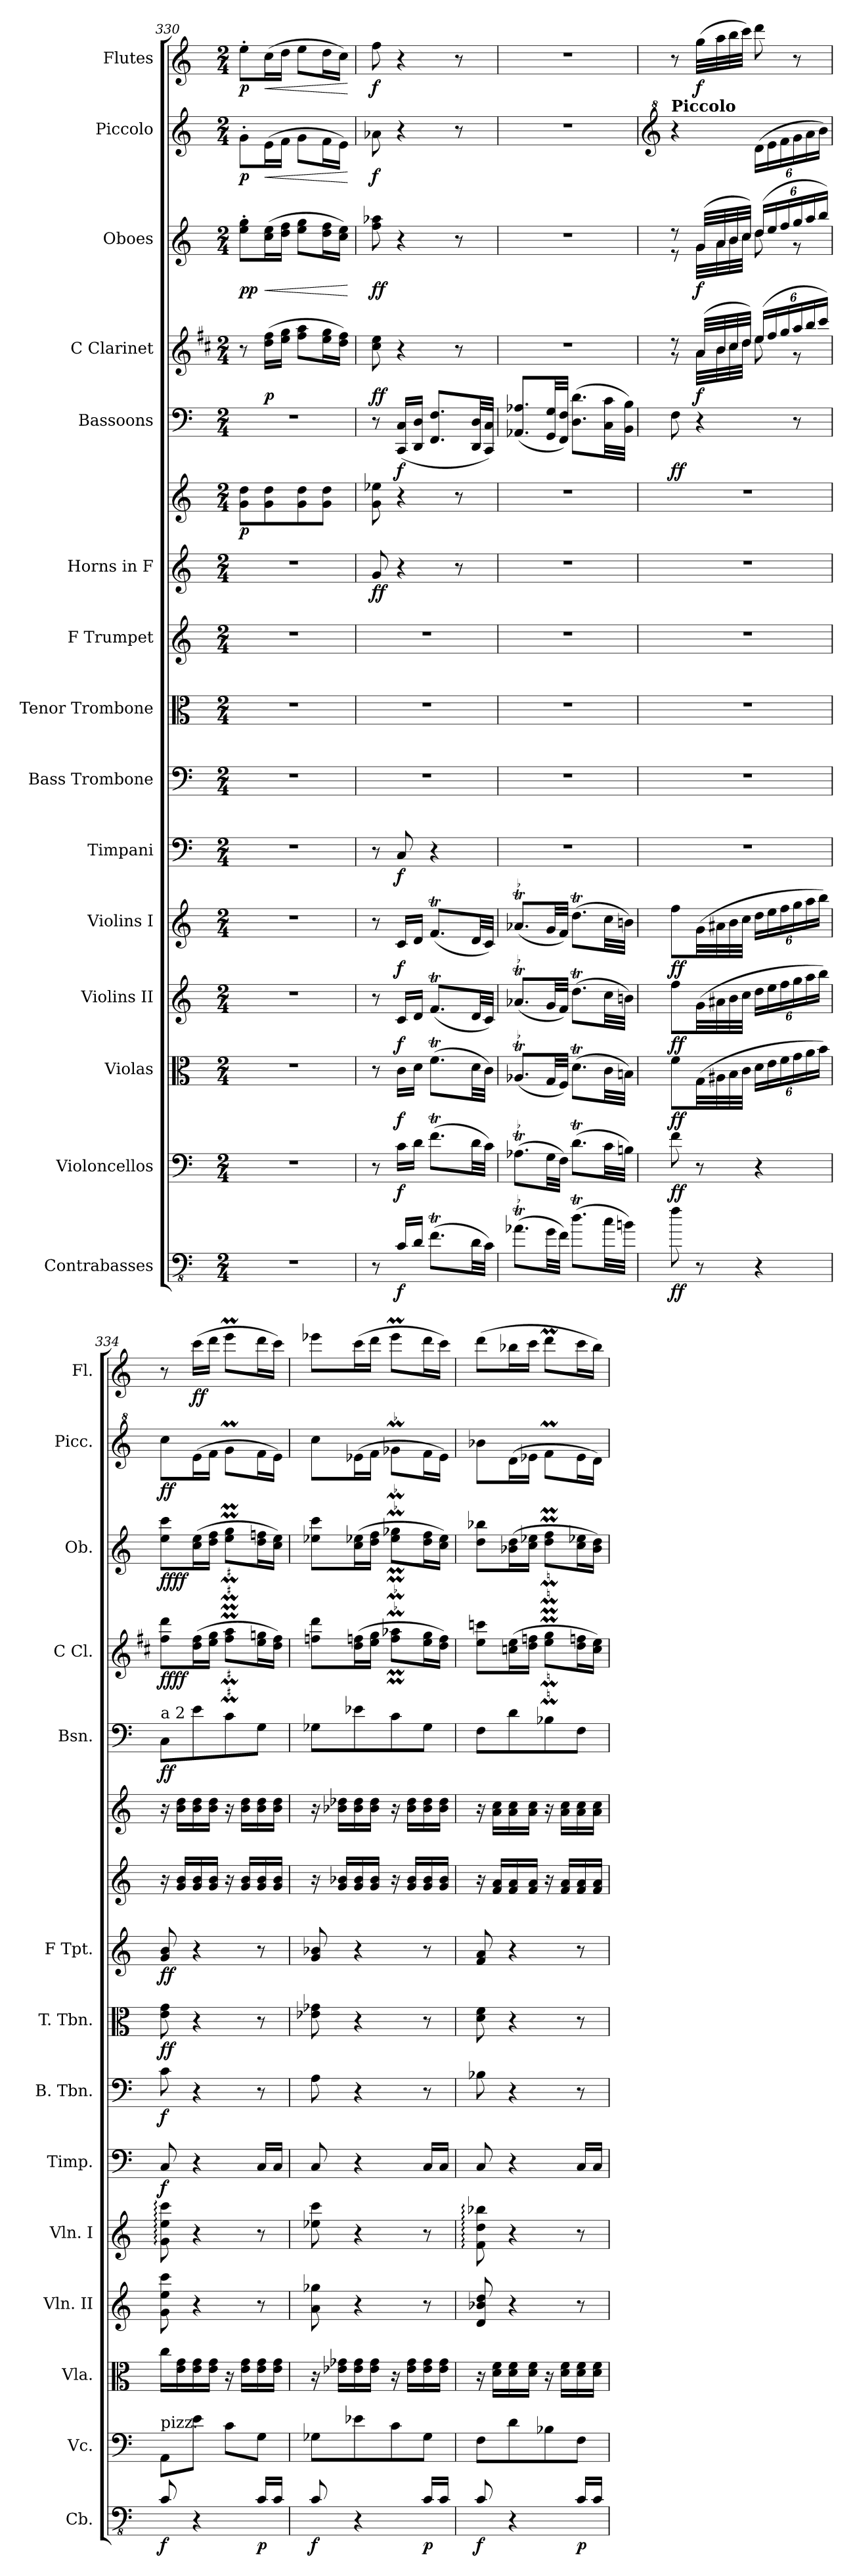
**kern	**dynam	**kern	**dynam	**kern	**dynam	**kern	**dynam	**kern	**dynam	**kern	**dynam	**kern	**dynam	**kern	**dynam	**kern	**dynam	**kern	**kern	**dynam	**kern	**dynam	**kern	**dynam	**kern	**dynam	**kern	**dynam	**kern	**dynam
*part15	*part15	*part14	*part14	*part13	*part13	*part12	*part12	*part11	*part11	*part10	*part10	*part9	*part9	*part8	*part8	*part7	*part7	*part6	*part6	*part6	*part5	*part5	*part4	*part4	*part3	*part3	*part2	*part2	*part1	*part1
*staff16	*staff16	*staff15	*staff15	*staff14	*staff14	*staff13	*staff13	*staff12	*staff12	*staff11	*staff11	*staff10	*staff10	*staff9	*staff9	*staff8	*staff8	*staff7	*staff6	*staff6/7	*staff5	*staff5	*staff4	*staff4	*staff3	*staff3	*staff2	*staff2	*staff1	*staff1
*I"Contrabasses	*	*I"Violoncellos	*	*I"Violas	*	*I"Violins II	*	*I"Violins I	*	*I"Timpani	*	*I"Bass Trombone	*	*I"Tenor Trombone	*	*I"F Trumpet	*	*I"Horns in F	*	*	*I"Bassoons	*	*I"C Clarinet	*	*I"Oboes	*	*I"Piccolo	*	*I"Flutes	*
*I'Cb.	*	*I'Vc.	*	*I'Vla.	*	*I'Vln. II	*	*I'Vln. I	*	*I'Timp.	*	*I'B. Tbn.	*	*I'T. Tbn.	*	*I'F Tpt.	*	*	*	*	*I'Bsn.	*	*I'C Cl.	*	*I'Ob.	*	*I'Picc.	*	*I'Fl.	*
*clefFv4	*	*clefF4	*	*clefC3	*	*clefG2	*	*clefG2	*	*clefF4	*	*clefF4	*	*clefC3	*	*clefG2	*	*clefG2	*clefG2	*	*clefF4	*	*clefG2	*	*clefG2	*	*clefG2	*	*clefG2	*
*ITrd7c12	*	*	*	*	*	*	*	*	*	*	*	*	*	*	*	*ITrd-3c-5	*	*ITrd4c7	*ITrd4c7	*	*	*	*ITrd1c2	*	*	*	*ITrd-7c-12	*	*	*
*k[]	*	*k[]	*	*k[]	*	*k[]	*	*k[]	*	*k[]	*	*k[]	*	*k[]	*	*k[b-]	*	*k[b-]	*k[b-]	*	*k[]	*	*k[]	*	*k[]	*	*k[]	*	*k[]	*
*M2/4	*	*M2/4	*	*M2/4	*	*M2/4	*	*M2/4	*	*M2/4	*	*M2/4	*	*M2/4	*	*M2/4	*	*M2/4	*M2/4	*	*M2/4	*	*M2/4	*	*M2/4	*	*M2/4	*	*M2/4	*
=330	=330	=330	=330	=330	=330	=330	=330	=330	=330	=330	=330	=330	=330	=330	=330	=330	=330	=330	=330	=330	=330	=330	=330	=330	=330	=330	=330	=330	=330	=330
!	!	!	!	!	!	!	!	!	!	!	!	!	!	!	!	!	!	!	!	!LO:DY:b	!	!	!	!	!	!LO:DY:b	!	!	!	!
!	!	!	!	!	!	!	!	!	!	!	!	!	!	!	!	!	!	!	!	!	!	!	!	!	!	!LO:DY:n=1:b	!	!LO:DY:b	!	!LO:DY:b
2r	.	2r	.	2r	.	2r	.	2r	.	2r	.	2r	.	2r	.	2r	.	2r	8c\ 8g\L	p	2r	.	8r	.	8ee\' 8gg\'L	p p	8gg'\L	p	8ee'\L	p
!	!	!	!	!	!	!	!	!	!	!	!	!	!	!	!	!	!	!	!	!	!	!	!	!LO:DY:b	!	!LO:HP:b	!	!LO:HP:b	!	!LO:HP:b
.	.	.	.	.	.	.	.	.	.	.	.	.	.	.	.	.	.	.	8c\ 8g\	.	.	.	(>16cc\ 16ee\LL	p	(>16cc\ 16ee\L	<	(>16ee\L	<	(>16cc\L	<
.	.	.	.	.	.	.	.	.	.	.	.	.	.	.	.	.	.	.	.	.	.	.	16dd\ 16ff\JJ	.	16dd\ 16ff\JJ	.	16ff\JJ	.	16dd\JJ	.
.	.	.	.	.	.	.	.	.	.	.	.	.	.	.	.	.	.	.	8c\ 8g\	.	.	.	8ee\ 8gg\L	.	8ee\ 8gg\L	.	8gg\L	.	8ee\L	.
.	.	.	.	.	.	.	.	.	.	.	.	.	.	.	.	.	.	.	8c\ 8g\J	.	.	.	16dd\ 16ff\L	.	16dd\ 16ff\L	.	16ff\L	.	16dd\L	.
.	.	.	.	.	.	.	.	.	.	.	.	.	.	.	.	.	.	.	.	.	.	.	16cc\ 16ee\JJ)	.	16cc\ 16ee\JJ)	.	16ee\JJ)	.	16cc\JJ)	.
.	.	.	.	.	.	.	.	.	.	.	.	.	.	.	.	.	.	.	.	.	.	.	.	.	.	[	.	[	.	[
=331	=331	=331	=331	=331	=331	=331	=331	=331	=331	=331	=331	=331	=331	=331	=331	=331	=331	=331	=331	=331	=331	=331	=331	=331	=331	=331	=331	=331	=331	=331
!	!	!	!	!	!	!	!	!	!	!	!	!	!	!	!	!	!	!	!	!LO:DY:b=2	!	!	!	!	!	!	!	!	!	!
!	!	!	!	!	!	!	!	!	!	!	!	!	!	!	!	!	!	!	!	!LO:DY:n=1:b	!	!	!	!LO:DY:b	!	!	!	!	!	!
!	!	!	!	!	!	!	!	!	!	!	!	!	!	!	!	!	!	!	!	!	!	!	!	!LO:DY:n=1:b	!	!LO:DY:b	!	!	!	!
!	!	!	!	!	!	!	!	!	!	!	!	!	!	!	!	!	!	!	!	!	!	!	!	!	!	!LO:DY:n=1:b	!	!LO:DY:b	!	!LO:DY:b
8r	.	8r	.	8r	.	8r	.	8r	.	8r	.	2r	.	2r	.	2r	.	8c/	8c\ 8a-X\	f f	8r	.	8b\ 8dd\	f f	8ff\ 8aa-X\	f f	8aa-X\	f	8ff\	f
!	!LO:DY:b	!	!LO:DY:b	!	!LO:DY:b	!	!LO:DY:b	!	!LO:DY:b	!	!LO:DY:b	!	!	!	!	!	!	!	!	!	!	!LO:DY:b	!	!	!	!	!	!	!	!
16CC/LL	f	16c\LL	f	16c\LL	f	16c/LL	f	16c/LL	f	8C/	f	.	.	.	.	.	.	4r	4r	.	(<16CC/ 16C/LL	f	4r	.	4r	.	4r	.	4r	.
16DD/JJ	.	16d\JJ	.	16d\JJ	.	16d/JJ	.	16d/JJ	.	.	.	.	.	.	.	.	.	.	.	.	16DD/ 16D/JJ	.	.	.	.	.	.	.	.	.
(>8.FFT\L	.	(>8.fT\L	.	(>8.fT\L	.	(<8.fT/L	.	(<8.fT/L	.	4r	.	.	.	.	.	.	.	.	.	.	8.FF/ 8.F/L	.	.	.	.	.	.	.	.	.
.	.	.	.	.	.	.	.	.	.	.	.	.	.	.	.	.	.	8r	8r	.	.	.	8r	.	8r	.	8r	.	8r	.
32DD\LL	.	32d\LL	.	32d\LL	.	32d/LL	.	32d/LL	.	.	.	.	.	.	.	.	.	.	.	.	32DD/ 32D/LL	.	.	.	.	.	.	.	.	.
32CC\JJJ)	.	32c\JJJ)	.	32c\JJJ)	.	32c/JJJ)	.	32c/JJJ)	.	.	.	.	.	.	.	.	.	.	.	.	32CC/ 32C/JJJ)	.	.	.	.	.	.	.	.	.
=332	=332	=332	=332	=332	=332	=332	=332	=332	=332	=332	=332	=332	=332	=332	=332	=332	=332	=332	=332	=332	=332	=332	=332	=332	=332	=332	=332	=332	=332	=332
(>8.AA-XT\L	.	(>8.A-XT\L	.	(<8.A-XT/L	.	(<8.a-XT/L	.	(<8.a-XT/L	.	2r	.	2r	.	2r	.	2r	.	2r	2r	.	(<8.AA-X/ 8.A-X/L	.	2r	.	2r	.	2r	.	2r	.
32GG\LL	.	32G\LL	.	32G/LL	.	32g/LL	.	32g/LL	.	.	.	.	.	.	.	.	.	.	.	.	32GG/ 32G/LL	.	.	.	.	.	.	.	.	.
32FF\JJJ)	.	32F\JJJ)	.	32F/JJJ)	.	32f/JJJ)	.	32f/JJJ)	.	.	.	.	.	.	.	.	.	.	.	.	32FF/ 32F/JJJ)	.	.	.	.	.	.	.	.	.
(>8.DT\L	.	(>8.dT\L	.	(>8.dT\L	.	(>8.ddT\L	.	(>8.ddT\L	.	.	.	.	.	.	.	.	.	.	.	.	(>8.D\ 8.d\L	.	.	.	.	.	.	.	.	.
32C\LL	.	32c\LL	.	32c\LL	.	32cc\LL	.	32cc\LL	.	.	.	.	.	.	.	.	.	.	.	.	32C\ 32c\LL	.	.	.	.	.	.	.	.	.
32BB\JJJ)	.	32B\JJJ)	.	32B\JJJ)	.	32b\JJJ)	.	32b\JJJ)	.	.	.	.	.	.	.	.	.	.	.	.	32BB\ 32B\JJJ)	.	.	.	.	.	.	.	.	.
!!LO:PB:g=z
=333	=333	=333	=333	=333	=333	=333	=333	=333	=333	=333	=333	=333	=333	=333	=333	=333	=333	=333	=333	=333	=333	=333	=333	=333	=333	=333	=333	=333	=333	=333
*	*	*	*	*	*	*	*	*	*	*	*	*	*	*	*	*	*	*	*	*	*	*	*	*	*	*	*clefG^2	*	*	*
*	*	*	*	*	*	*	*	*	*	*	*	*	*	*	*	*	*	*	*	*	*	*	*^	*	*^	*	*	*	*	*
!	!	!	!	!	!	!	!	!	!	!	!	!	!	!	!	!	!	!	!	!	!	!	!	!	!	!	!	!	!LO:TX:a:B:t=Piccolo	!	!	!
!	!LO:DY:b	!	!LO:DY:b	!	!LO:DY:b	!	!LO:DY:b	!	!LO:DY:b	!	!	!	!	!	!	!	!	!	!	!	!	!LO:DY:b	!	!	!	!	!	!	!	!	!	!
8F\	ff	8f\	ff	8f\L	ff	8ff\L	ff	8ff\L	ff	2r	.	2r	.	2r	.	2r	.	2r	2r	.	8F\	ff	8r	8r	.	8r	8r	.	4r	.	8r	.
!	!	!	!	!	!	!	!	!	!	!	!	!	!	!	!	!	!	!	!	!	!	!	!	!	!LO:DY:b	!	!	!LO:DY:b	!	!	!	!LO:DY:b
8r	.	8r	.	(>32G\LL	.	(>32g\LL	.	(>32g\LL	.	.	.	.	.	.	.	.	.	.	.	.	4r	.	(>32g/LLL	32g\LLL	f	(>32g/LLL	32g\LLL	f	.	.	(>32gg\LLL	f
.	.	.	.	32A#X\	.	32a#X\	.	32a#X\	.	.	.	.	.	.	.	.	.	.	.	.	.	.	32a/	32a\	.	32a/	32a\	.	.	.	32aa\	.
.	.	.	.	32B\	.	32b\	.	32b\	.	.	.	.	.	.	.	.	.	.	.	.	.	.	32b/	32b\	.	32b/	32b\	.	.	.	32bb\	.
.	.	.	.	32c\JJJ	.	32cc\JJJ	.	32cc\JJJ	.	.	.	.	.	.	.	.	.	.	.	.	.	.	32cc/JJJ)	32cc\JJJ	.	32cc/JJJ)	32cc\JJJ	.	.	.	32ccc\JJJ)	.
*	*	*	*	*Xbrackettup	*	*Xbrackettup	*	*Xbrackettup	*	*	*	*	*	*	*	*	*	*	*	*	*	*	*Xbrackettup	*	*	*Xbrackettup	*	*	*Xbrackettup	*	*	*
4r	.	4r	.	24d\LL	.	24dd\LL	.	24dd\LL	.	.	.	.	.	.	.	.	.	.	.	.	.	.	(>24dd/LL	8dd\	.	(>24dd/LL	8dd\	.	(>24ddd\LL	.	8ddd\	.
.	.	.	.	24e\	.	24ee\	.	24ee\	.	.	.	.	.	.	.	.	.	.	.	.	.	.	24ee/	.	.	24ee/	.	.	24eee\	.	.	.
.	.	.	.	24f\	.	24ff\	.	24ff\	.	.	.	.	.	.	.	.	.	.	.	.	.	.	24ff/	.	.	24ff/	.	.	24fff\	.	.	.
.	.	.	.	24g\	.	24gg\	.	24gg\	.	.	.	.	.	.	.	.	.	.	.	.	8r	.	24gg/	8r	.	24gg/	8r	.	24ggg\	.	8r	.
.	.	.	.	24a\	.	24aa\	.	24aa\	.	.	.	.	.	.	.	.	.	.	.	.	.	.	24aa/	.	.	24aa/	.	.	24aaa\	.	.	.
.	.	.	.	24b\JJ)	.	24bb\JJ)	.	24bb\JJ)	.	.	.	.	.	.	.	.	.	.	.	.	.	.	24bb/JJ)	.	.	24bb/JJ)	.	.	24bbb\JJ)	.	.	.
*	*	*	*	*	*	*	*	*	*	*	*	*	*	*	*	*	*	*	*	*	*	*	*v	*v	*	*	*	*	*	*	*	*
*	*	*	*	*	*	*	*	*	*	*	*	*	*	*	*	*	*	*	*	*	*	*	*	*	*v	*v	*	*	*	*	*
=334	=334	=334	=334	=334	=334	=334	=334	=334	=334	=334	=334	=334	=334	=334	=334	=334	=334	=334	=334	=334	=334	=334	=334	=334	=334	=334	=334	=334	=334	=334
!	!	!	!	!	!	!	!	!	!	!	!	!	!	!	!	!	!	!	!	!	!LO:TX:a:t=a 2	!	!	!	!	!	!	!	!	!
!	!	!LO:TX:a:t=pizz.	!	!	!	!	!	!	!	!	!	!	!	!	!	!	!	!	!	!	!	!	!	!	!	!	!	!	!	!
!	!LO:DY:b	!	!	!	!	!	!	!	!	!	!LO:DY:b	!	!LO:DY:b	!	!LO:DY:b	!	!	!	!	!	!	!	!	!	!	!	!	!	!	!
!	!	!	!	!	!	!	!	!	!	!	!	!	!	!	!LO:DY:n=1:b	!	!LO:DY:b	!	!	!	!	!	!	!	!	!	!	!	!	!
!	!	!	!	!	!	!	!	!	!	!	!	!	!	!	!	!	!LO:DY:n=1:b	!	!	!	!	!LO:DY:b	!	!LO:DY:b	!	!	!	!	!	!
!	!	!	!	!	!	!	!	!	!	!	!	!	!	!	!	!	!	!	!	!	!	!	!	!LO:DY:n=1:b	!	!LO:DY:b	!	!	!	!
!	!	!	!	!	!	!	!	!	!	!	!	!	!	!	!	!	!	!	!	!	!	!	!	!	!	!LO:DY:n=1:b	!	!LO:DY:b	!	!
8CC/	f	8AA\L	.	16cc\LL	.	8g\ 8ee\ 8ccc\	.	8g\: 8ee\: 8ccc\:	.	8C/	f	8c\	f	8e\ 8g\	f f	8cc/ 8ee/	f f	16r	16r	.	8C\L	ff	8ee\ 8ccc\L	ff ff	8ee\ 8ccc\L	ff ff	8cccc\L	ff	8r	.
!	!	!	!	!	!	!	!	!	!	!	!	!	!	!	!	!	!	!	!	!LO:DY:b=2	!	!	!	!	!	!	!	!	!	!
!	!	!	!	!	!	!	!	!	!	!	!	!	!	!	!	!	!	!	!	!LO:DY:n=1:b=2	!	!	!	!	!	!	!	!	!	!
!	!	!	!	!	!	!	!	!	!	!	!	!	!	!	!	!	!	!	!	!LO:DY:n=2:b	!	!	!	!	!	!	!	!	!	!
!	!	!	!	!	!	!	!	!	!	!	!	!	!	!	!	!	!	!	!	!LO:DY:n=3:b	!	!	!	!	!	!	!	!	!	!
.	.	.	.	16e\ 16g\	.	.	.	.	.	.	.	.	.	.	.	.	.	16c/ 16e/LL	16e\ 16g\LL	mf mf mf mf	.	.	.	.	.	.	.	.	.	.
!	!	!	!	!	!	!	!	!	!	!	!	!	!	!	!	!	!	!	!	!	!	!	!	!	!	!	!	!	!	!LO:DY:b
4r	.	8e\J	.	16e\ 16g\	.	4r	.	4r	.	4r	.	4r	.	4r	.	4r	.	16c/ 16e/	16e\ 16g\	.	8e\	.	(>16cc\ 16ee\L	.	(>16cc\ 16ee\L	.	(>16eee\L	.	(>16ccc\LL	ff
.	.	.	.	16e\ 16g\JJ	.	.	.	.	.	.	.	.	.	.	.	.	.	16c/ 16e/JJ	16e\ 16g\JJ	.	.	.	16dd\ 16ff\JJ	.	16dd\ 16ff\JJ	.	16fff\JJ	.	16ddd\JJ	.
.	.	8c\L	.	16r	.	.	.	.	.	.	.	.	.	.	.	.	.	16r	16r	.	8c\	.	8ee\M 8gg\ML	.	8ee\M 8gg\ML	.	8gggM\L	.	8eeem\L	.
.	.	.	.	16e\ 16g\LL	.	.	.	.	.	.	.	.	.	.	.	.	.	16c/ 16e/LL	16e\ 16g\LL	.	.	.	.	.	.	.	.	.	.	.
!	!LO:DY:b	!	!	!	!	!	!	!	!	!	!	!	!	!	!	!	!	!	!	!	!	!	!	!	!	!	!	!	!	!
16CC/LL	p	8G\J	.	16e\ 16g\	.	8r	.	8r	.	16C/LL	.	8r	.	8r	.	8r	.	16c/ 16e/	16e\ 16g\	.	8G\J	.	16dd\ 16ff\L	.	16dd\ 16ff\L	.	16fff\L	.	16ddd\L	.
16CC/JJ	.	.	.	16e\ 16g\JJ	.	.	.	.	.	16C/JJ	.	.	.	.	.	.	.	16c/ 16e/JJ	16e\ 16g\JJ	.	.	.	16cc\ 16ee\JJ)	.	16cc\ 16ee\JJ)	.	16eee\JJ)	.	16ccc\JJ)	.
=335	=335	=335	=335	=335	=335	=335	=335	=335	=335	=335	=335	=335	=335	=335	=335	=335	=335	=335	=335	=335	=335	=335	=335	=335	=335	=335	=335	=335	=335	=335
!	!LO:DY:b	!	!	!	!	!	!	!	!	!	!	!	!	!	!	!	!	!	!	!	!	!	!	!	!	!	!	!	!	!
8CC/	f	8G-X\L	.	16r	.	8a\ 8gg-X\	.	8ee-X\ 8ccc\	.	8C/	.	8A\	.	8e-X\ 8g-X\	.	8cc/ 8ee-X/	.	16r	16r	.	8G-X\L	.	8ee-X\ 8ccc\L	.	8ee-X\ 8ccc\L	.	8cccc\L	.	8eee-X\L	.
.	.	.	.	16e-X\ 16g-X\LL	.	.	.	.	.	.	.	.	.	.	.	.	.	16c/ 16e-X/LL	16e-X\ 16g-X\LL	.	.	.	.	.	.	.	.	.	.	.
4r	.	8e-X\	.	16e-\ 16g-\	.	4r	.	4r	.	4r	.	4r	.	4r	.	4r	.	16c/ 16e-/	16e-\ 16g-\	.	8e-X\	.	(>16cc\ 16ee-X\L	.	(>16cc\ 16ee-X\L	.	(>16eee-X\L	.	(>16ccc\L	.
.	.	.	.	16e-\ 16g-\JJ	.	.	.	.	.	.	.	.	.	.	.	.	.	16c/ 16e-/JJ	16e-\ 16g-\JJ	.	.	.	16dd\ 16ff\JJ	.	16dd\ 16ff\JJ	.	16fff\JJ	.	16ddd\JJ	.
.	.	8c\	.	16r	.	.	.	.	.	.	.	.	.	.	.	.	.	16r	16r	.	8c\	.	8ee-\M 8gg-X\ML	.	8ee-\M 8gg-X\ML	.	8ggg-XM\L	.	8eee-M\L	.
.	.	.	.	16e-\ 16g-\LL	.	.	.	.	.	.	.	.	.	.	.	.	.	16c/ 16e-/LL	16e-\ 16g-\LL	.	.	.	.	.	.	.	.	.	.	.
!	!LO:DY:b	!	!	!	!	!	!	!	!	!	!	!	!	!	!	!	!	!	!	!	!	!	!	!	!	!	!	!	!	!
16CC/LL	p	8G-\J	.	16e-\ 16g-\	.	8r	.	8r	.	16C/LL	.	8r	.	8r	.	8r	.	16c/ 16e-/	16e-\ 16g-\	.	8G-\J	.	16dd\ 16ff\L	.	16dd\ 16ff\L	.	16fff\L	.	16ddd\L	.
16CC/JJ	.	.	.	16e-\ 16g-\JJ	.	.	.	.	.	16C/JJ	.	.	.	.	.	.	.	16c/ 16e-/JJ	16e-\ 16g-\JJ	.	.	.	16cc\ 16ee-\JJ)	.	16cc\ 16ee-\JJ)	.	16eee-\JJ)	.	16ccc\JJ)	.
=336	=336	=336	=336	=336	=336	=336	=336	=336	=336	=336	=336	=336	=336	=336	=336	=336	=336	=336	=336	=336	=336	=336	=336	=336	=336	=336	=336	=336	=336	=336
!	!LO:DY:b	!	!	!	!	!	!	!	!	!	!	!	!	!	!	!	!	!	!	!	!	!	!	!	!	!	!	!	!	!
8CC/	f	8F\L	.	16r	.	8d/ 8b-X/ 8dd/	.	8f\: 8dd\: 8bb-X\:	.	8C/	.	8B-X\	.	8d\ 8f\	.	8b-/ 8dd/	.	16r	16r	.	8F\L	.	8dd\ 8bb-X\L	.	8dd\ 8bb-X\L	.	8bbb-X\L	.	(>8ddd\L	.
.	.	.	.	16d\ 16f\LL	.	.	.	.	.	.	.	.	.	.	.	.	.	16B-/ 16d/LL	16d\ 16f\LL	.	.	.	.	.	.	.	.	.	.	.
4r	.	8d\	.	16d\ 16f\	.	4r	.	4r	.	4r	.	4r	.	4r	.	4r	.	16B-/ 16d/	16d\ 16f\	.	8d\	.	(>16b-X\ 16dd\L	.	(>16b-X\ 16dd\L	.	(>16ddd\L	.	16bb-X\L	.
.	.	.	.	16d\ 16f\JJ	.	.	.	.	.	.	.	.	.	.	.	.	.	16B-/ 16d/JJ	16d\ 16f\JJ	.	.	.	16cc\ 16ee-X\JJ	.	16cc\ 16ee-X\JJ	.	16eee-X\JJ	.	16ccc\JJ	.
.	.	8B-X\	.	16r	.	.	.	.	.	.	.	.	.	.	.	.	.	16r	16r	.	8B-X\	.	8dd\M 8ff\ML	.	8dd\M 8ff\ML	.	8fffM\L	.	8dddM\L	.
.	.	.	.	16d\ 16f\LL	.	.	.	.	.	.	.	.	.	.	.	.	.	16B-/ 16d/LL	16d\ 16f\LL	.	.	.	.	.	.	.	.	.	.	.
!	!LO:DY:b	!	!	!	!	!	!	!	!	!	!	!	!	!	!	!	!	!	!	!	!	!	!	!	!	!	!	!	!	!
16CC/LL	p	8F\J	.	16d\ 16f\	.	8r	.	8r	.	16C/LL	.	8r	.	8r	.	8r	.	16B-/ 16d/	16d\ 16f\	.	8F\J	.	16cc\ 16ee-\L	.	16cc\ 16ee-\L	.	16eee-\L	.	16ccc\L	.
16CC/JJ	.	.	.	16d\ 16f\JJ	.	.	.	.	.	16C/JJ	.	.	.	.	.	.	.	16B-/ 16d/JJ	16d\ 16f\JJ	.	.	.	16b-\ 16dd\JJ)	.	16b-\ 16dd\JJ)	.	16ddd\JJ)	.	16bb-\JJ)	.
=	=	=	=	=	=	=	=	=	=	=	=	=	=	=	=	=	=	=	=	=	=	=	=	=	=	=	=	=	=	=
*-	*-	*-	*-	*-	*-	*-	*-	*-	*-	*-	*-	*-	*-	*-	*-	*-	*-	*-	*-	*-	*-	*-	*-	*-	*-	*-	*-	*-	*-	*-
